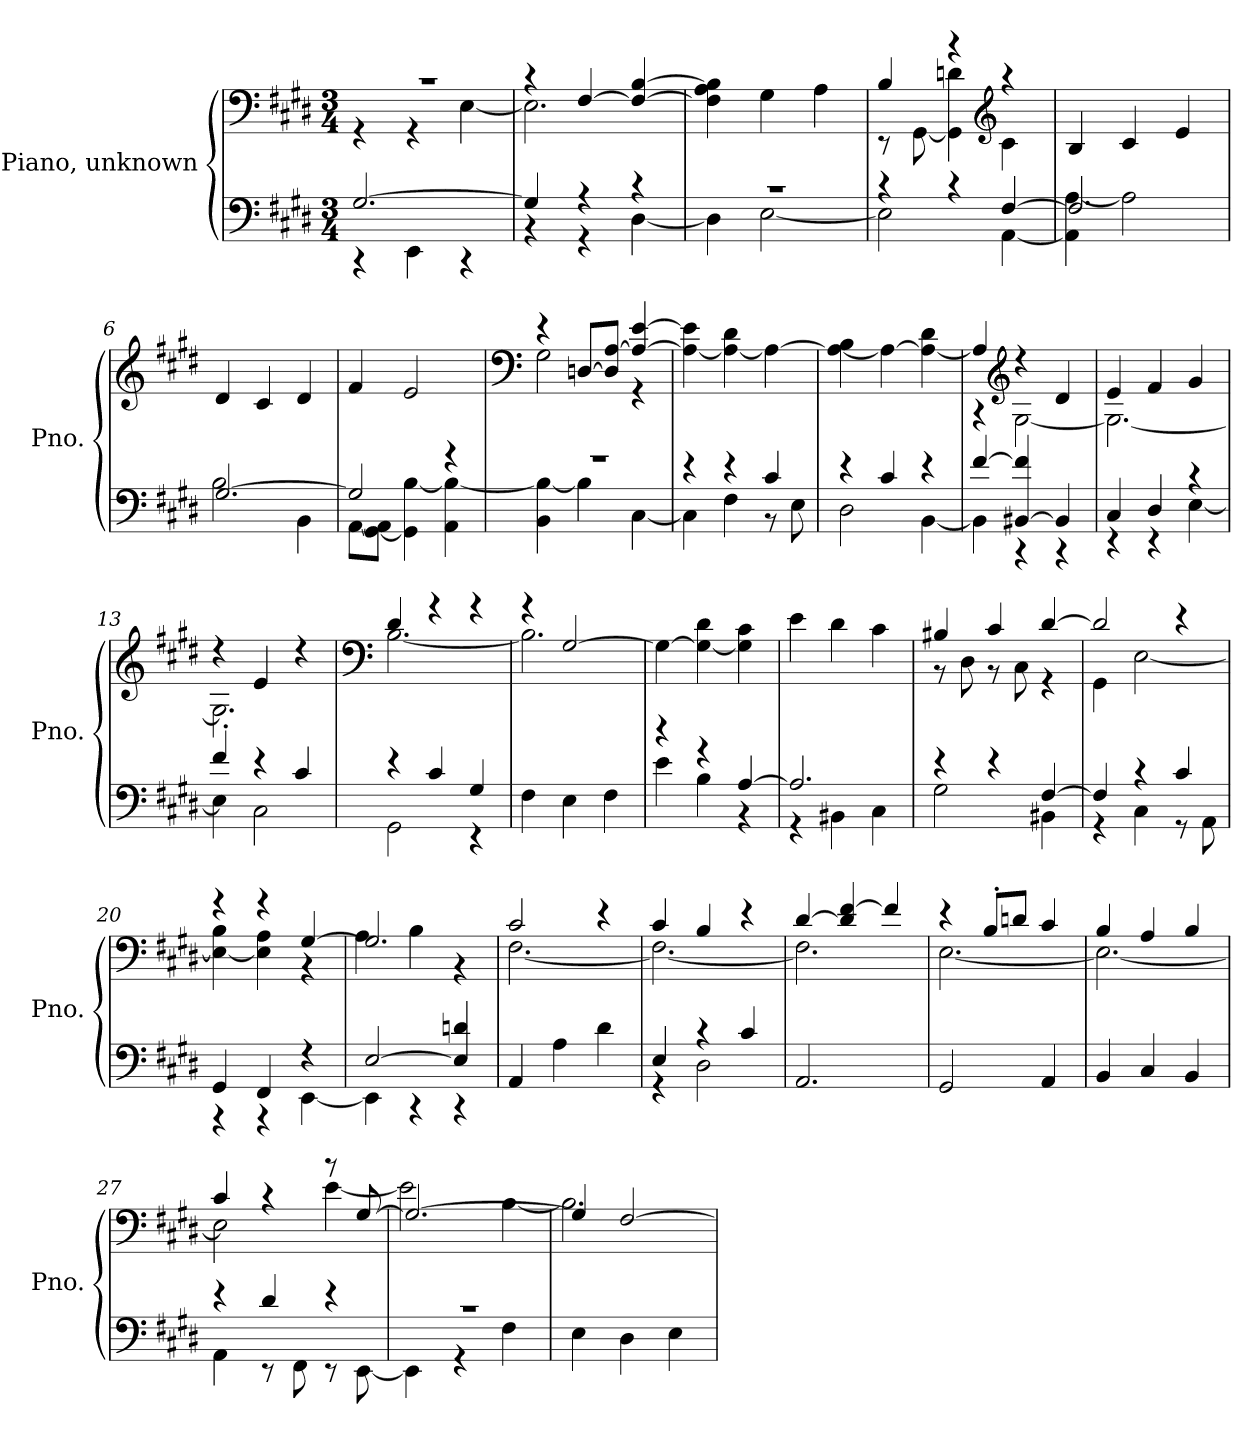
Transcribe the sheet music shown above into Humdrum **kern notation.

**kern	**kern
*part1	*part1
*staff2	*staff1
*I"Piano, unknown	*
*I'Pno.	*
*clefF4	*clefF4
*k[f#c#g#d#]	*k[f#c#g#d#]
*M3/4	*M3/4
*MM181	*MM181
=1	=1
*^	*^
[2.G#/	4r	2.r	4r
.	4EE\	.	4r
.	4r	.	[4E\
=2	=2	=2	=2
4G#/]	4r	4r	2.E\]
4r	4r	[4F#/	.
4r	[4D#\	4F#/_ [4B/	.
*	*	*v	*v
=3	=3	=3
2.r	4D#\]	4F#\] 4A\ 4B\]
.	[2E\	4G#\
.	.	4A\
=4	=4	=4
*	*	*^
4r	2E\]	4B/	8r
.	.	.	[8GG#\
4r	.	4r	4GG#\] 4dn\
*	*	*clefG2	*
[4F#/	[4AA\	4r	4c#\
*	*	*v	*v
=5	=5	=5
2.F#/]	4AA\] [4A\	4B/
.	2A\]	4c#/
.	.	4e/
=6	=6	=6
[2.G#/	2B\	4d#/
.	.	4c#/
.	4BB\	4d#/
=7	=7	=7
2G#/]	[8AA\L	4f#/
.	[8GG#\ 8AA\]J	.
.	4GG#\] [4B\	2e/
4r	4AA\ 4B\_	.
!!LO:LB:g=z
=8	=8	=8
*	*	*clefF4
*	*	*^
2.r	4BB\ 4B\_	4r	2G#\
.	4B\]	[8Dn/L	.
.	.	8D/] [8A/J	.
.	[4C#\	4A/_ [4e/	4r
*	*	*v	*v
=9	=9	=9
4r	4C#\]	4A\_ 4e\]
4r	4F#\	4A\_ 4d#\
4c#/	8r	4A\_
.	8E\	.
=10	=10	=10
4r	2D#\	4A\_ 4B\
4c#/	.	4A\_
4r	[4BB\	4A\_ 4d#\
=11	=11	=11
*	*	*^
[4f#/	4BB\]	4A/]	4r
*	*	*clefG2	*
[4BB#X/ 4f#/]	4r	4r	[2G#\
4BB#/]	4r	4d#/	.
=12	=12	=12	=12
4C#/	4r	4e/	2.G#\_
4D#/	4r	4f#/	.
4r	[4E\	4g#/	.
=13	=13	=13	=13
4f#'/	4E\]	4r	2.G#\]
4r	2C#\	4e/	.
4c#/	.	4r	.
=14	=14	=14	=14
*	*	*clefF4	*
4r	2GG#\	4d#/	[2.B\
4c#/	.	4r	.
4G#/	4r	4r	.
*v	*v	*	*
!!LO:LB:g=z	!!
=15	=15	=15
4F#\	4r	2.B\]
4E\	[2G#/	.
4F#\	.	.
*	*v	*v
=16	=16
*^	*
4r	4e\	4G#\_
4r	4B\	4G#\_ 4d#\
[4A/	4r	4G#\] 4c#\
=17	=17	=17
2.A/]	4r	4e\
.	4BB#X\	4d#\
.	4C#\	4c#\
=18	=18	=18
*	*	*^
4r	2G#\	4B#X/	8r
.	.	.	8D#\
4r	.	4c#/	8r
.	.	.	8C#\
[4F#/	4BB#X\	[4d#/	4r
=19	=19	=19	=19
4F#/]	4r	2d#/]	4GG#\
4r	4C#\	.	[2E\
4c#/	8r	4r	.
.	8AA\	.	.
=20	=20	=20	=20
4GG#/	4r	4r	4E\_ 4B\
4FF#/	4r	4r	4E\] 4A\
4r	[4EE\	[4G#/	4r
=21	=21	=21	=21
[2E/	4EE\]	2.G#/]	4A\
.	4r	.	4B\
4E/] 4dn/	4r	.	4r
*v	*v	*	*
=22	=22	=22
4AA/	2c#/	[2.F#\
4A\	.	.
4d#\	4r	.
!!LO:LB:g=z	!!
=23	=23	=23
*^	*	*
4E/	4r	4c#/	2.F#\_
4r	2D#\	4B/	.
4c#/	.	4r	.
*v	*v	*	*
=24	=24	=24
2.AA/	[4d#/	2.F#\]
.	4d#/] [4f#/	.
.	4f#/]	.
=25	=25	=25
2GG#/	4r	[2.E\
.	8B'/L	.
.	8dn/J	.
4AA/	4c#/	.
=26	=26	=26
4BB/	4B/	2.E\_
4C#/	4A/	.
4BB/	4B/	.
=27	=27	=27
*^	*	*
4r	4AA\	4c#/	2E\]
4d#/	8r	4r	.
.	8FF#\	.	.
4r	8r	8r	[4e\
.	[8EE\	[8G#/	.
=28	=28	=28	=28
2.r	4EE\]	2.G#/_	2e\]
.	4r	.	.
.	4F#\	.	[4B\
*v	*v	*	*
=29	=29	=29
4E\	4G#/]	2.B\]
4D#\	[2F#/	.
4E\	.	.
*	*v	*v
=	=
*-	*-
